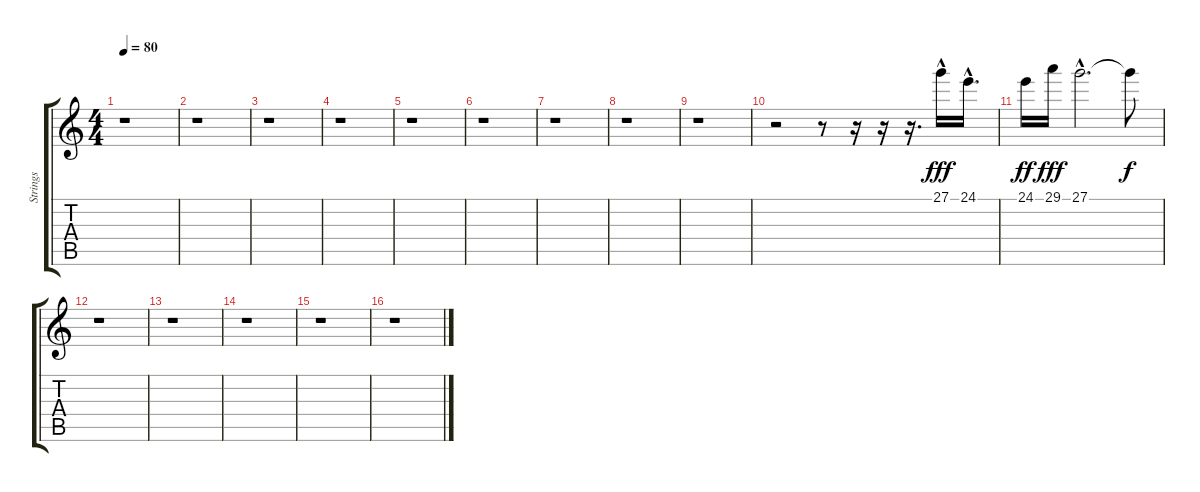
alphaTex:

\track ("Strings" "Strings") {instrument stringensemble1}
\staff {score tabs}
\tuning (E4 B3 G3 D3 A2 E2) {hide}
\ts (4 4)
\tempo 80
\clef g2
\ks c
r.1{dy fff instrument stringensemble1} |
r.1 |
r.1 |
r.1 |
r.1 |
r.1 |
r.1 |
r.1 |
r.1 |
r.2 r.8 r.16 r.16 r.16{d} 27.1{hac}.16 24.1{hac}.16{d} |
24.1.16{dy ff} 29.1.16{dy fff} 27.1{hac}.2{d} 27.1{t}.8{dy f} |
r.1 |
r.1 |
r.1 |
r.1 |
r.1
